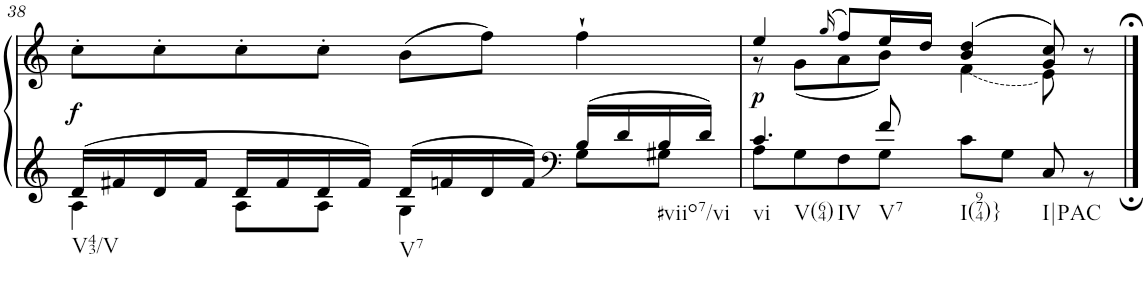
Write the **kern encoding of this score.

**kern	**kern	**dynam
*part1	*part1	*part1
*staff2	*staff1	*staff1/2
*I"Klavier linke Hand	*	*
!!LO:PB:g=z
*clefG2	*clefG2	*
*k[]	*k[]	*
*M4/4	*M4/4	*
*met(c)	*met(c)	*
=38	=38	=38
*^	*	*
!LO:TX:b:t=V43/V	!	!	!
!	!	!	!LO:DY:b
16d/LL	4A\	8cc'\L	f
16f#X/	.	.	.
16d/	.	8cc'\	.
16f#/JJ	.	.	.
16d/LL	8A\L	8cc'\	.
16f#/	.	.	.
16d/	8A\J	8cc'\J	.
16f#/JJ	.	.	.
!LO:TX:b:t=V7	!	!	!
16d/LL	4G\	(8b\L	.
16fn/	.	.	.
16d/	.	8ff\J)	.
16f/JJ	.	.	.
*clefF4	*	*	*
16B/LL	8G\L	4ff`\	.
16d/	.	.	.
!LO:TX:b:t=#viio7/vi	!	!	!
16B/	8G#X\J	.	.
16d/JJ	.	.	.
=39	=39	=39	=39
*	*	*^	*
!LO:TX:b:t=vi	!	!	!	!
!LO:TX:b:t=V(64)	!	!	!	!
!LO:TX:b:t=IV	!	!	!	!
!	!	!	!	!LO:DY:b
4.c/	8A\L	4ee/	8r	p
.	8G\	.	(8g\L	.
.	.	(16qgg/	.	.
.	8F\	8ff/L)	8a\	.
!LO:TX:b:t=V7	!	!	!	!
8f/	8G\J	16ee/L	8b\J)	.
.	.	16dd/JJ	.	.
!LO:TX:b:t=I(974)}	!	!	!	!
4ryy	8c\L	(4b/ 4dd/	(4f\	.
.	8G\J	.	.	.
!LO:TX:b:t=I|PAC	!	!	!	!
4ryy	8C/	8g/ 8cc/)	8e\)	.
.	8r	8r	8ryy	.
*v	*v	*	*	*
*	*v	*v	*
==	==	==
*-	*-	*-
